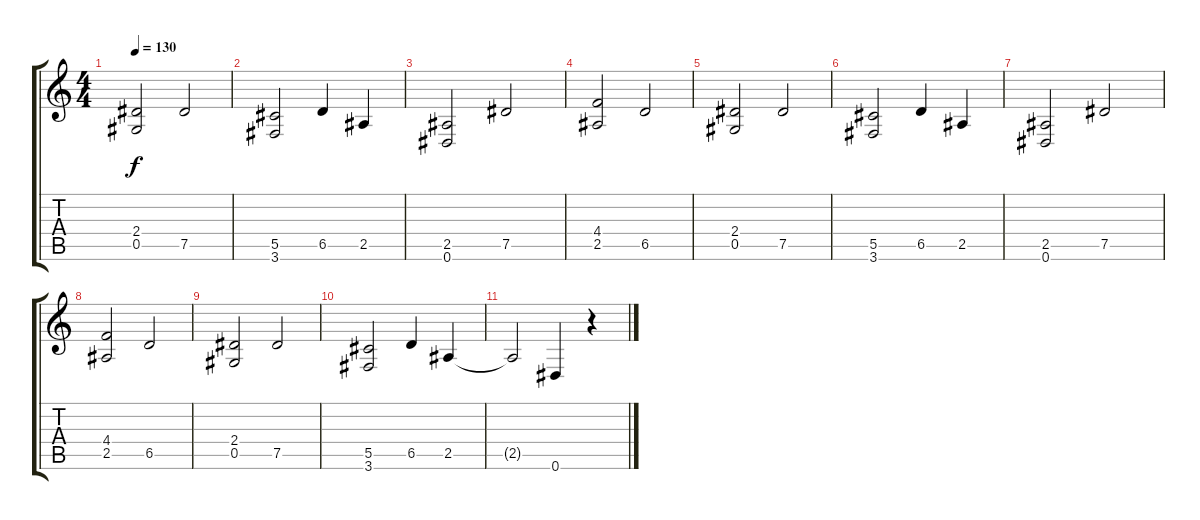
\track "" {instrument distortionguitar}
\staff {score tabs}
\tuning (Eb4 Bb3 Gb3 Db3 Ab2 Eb2) {hide}
\ts (4 4)
\tempo 130
\clef g2
\ks c
(2.4 0.5).2{dy f} 7.5.2 |
(5.5 3.6).2 6.5.4 2.5.4 |
(2.5 0.6).2 7.5.2 |
(4.4 2.5).2 6.5.2 |
(2.4 0.5).2 7.5.2 |
(5.5 3.6).2 6.5.4 2.5.4 |
(2.5 0.6).2 7.5.2 |
(4.4 2.5).2 6.5.2 |
(2.4 0.5).2 7.5.2 |
(5.5 3.6).2 6.5.4 2.5.4 |
2.5{t}.2 0.6.4 r.4
